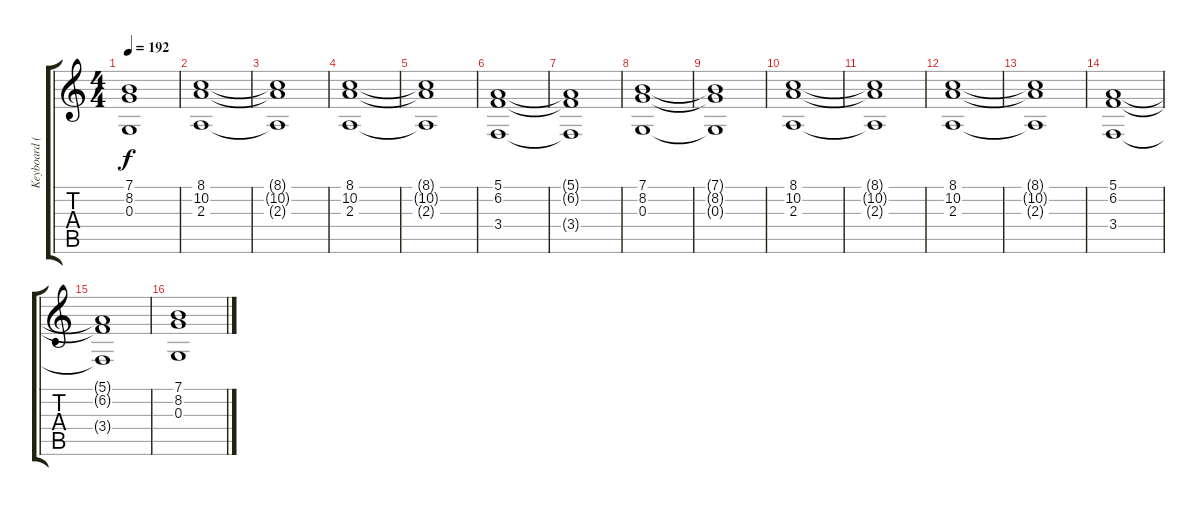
\track ("Keyboard (High Note)" "Keyboard (") {instrument stringensemble1}
\staff {score tabs}
\tuning (E4 B3 G3 D3 A2 E2) {hide}
\ts (4 4)
\tempo 192
\clef g2
\ks c
(7.1{t} 8.2{t} 0.3{t}).1{dy f} |
(8.1 10.2 2.3).1 |
(8.1{t} 10.2{t} 2.3{t}).1 |
(8.1 10.2 2.3).1 |
(8.1{t} 10.2{t} 2.3{t}).1 |
(5.1 6.2 3.4).1 |
(5.1{t} 6.2{t} 3.4{t}).1 |
(7.1 8.2 0.3).1 |
(7.1{t} 8.2{t} 0.3{t}).1 |
(8.1 10.2 2.3).1 |
(8.1{t} 10.2{t} 2.3{t}).1 |
(8.1 10.2 2.3).1 |
(8.1{t} 10.2{t} 2.3{t}).1 |
(5.1 6.2 3.4).1 |
(5.1{t} 6.2{t} 3.4{t}).1 |
(7.1 8.2 0.3).1
